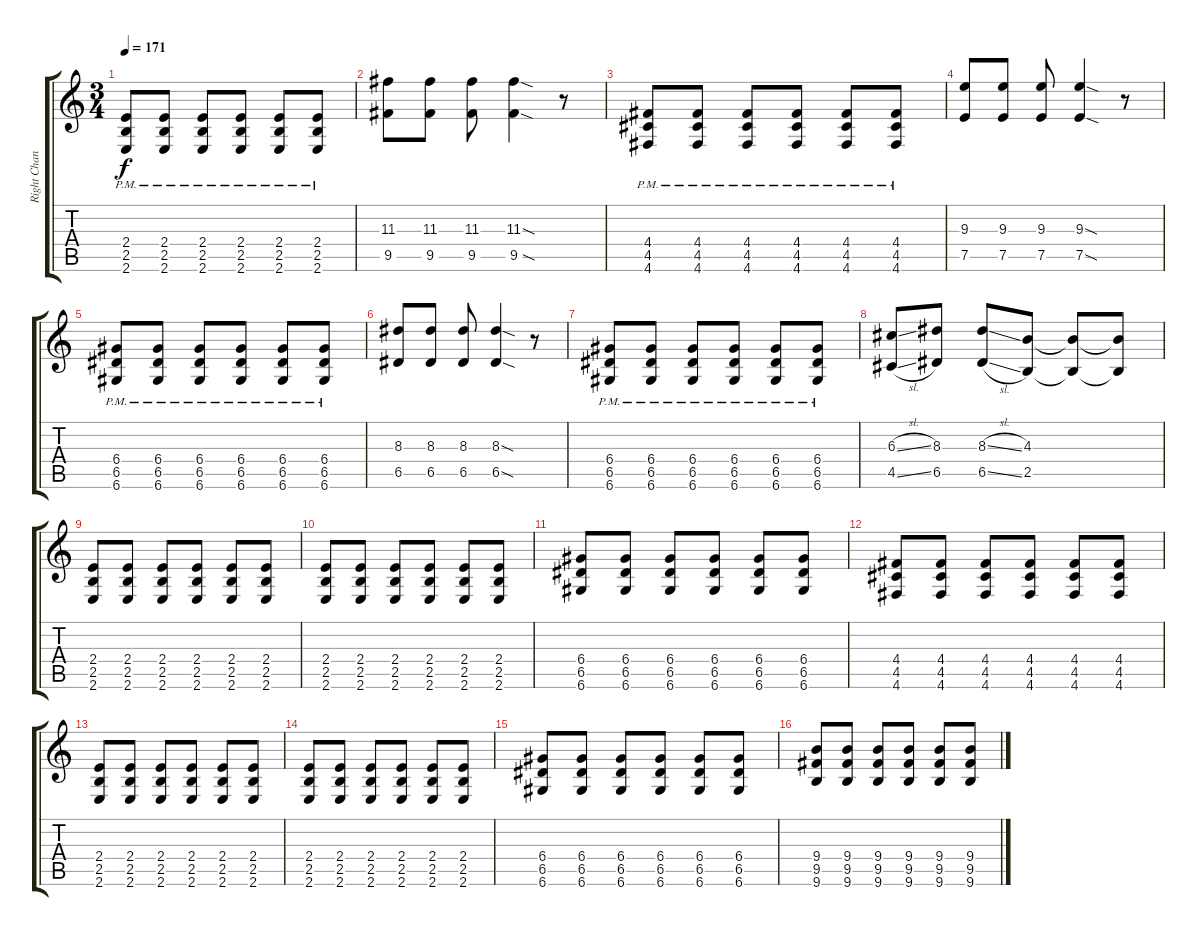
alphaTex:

\track ("Right Channel" "Right Chan") {instrument distortionguitar}
\staff {score tabs}
\tuning (E4 B3 G3 D3 A2 D2) {hide}
\ts (3 4)
\tempo 171
\clef g2
\ks c
(2.4{pm} 2.5{pm} 2.6{pm}).8{dy f} (2.4{pm} 2.5{pm} 2.6{pm}).8 (2.4{pm} 2.5{pm} 2.6{pm}).8 (2.4{pm} 2.5{pm} 2.6{pm}).8 (2.4{pm} 2.5{pm} 2.6{pm}).8 (2.4{pm} 2.5{pm} 2.6{pm}).8 |
(11.3 9.5).8 (11.3 9.5).8 (11.3 9.5).8 (11.3{sod} 9.5{sod}).4 r.8 |
(4.4{pm} 4.5{pm} 4.6{pm}).8 (4.4{pm} 4.5{pm} 4.6{pm}).8 (4.4{pm} 4.5{pm} 4.6{pm}).8 (4.4{pm} 4.5{pm} 4.6{pm}).8 (4.4{pm} 4.5{pm} 4.6{pm}).8 (4.4{pm} 4.5{pm} 4.6{pm}).8 |
(9.3 7.5).8 (9.3 7.5).8 (9.3 7.5).8 (9.3{sod} 7.5{sod}).4 r.8 |
(6.4{pm} 6.5{pm} 6.6{pm}).8 (6.4{pm} 6.5{pm} 6.6{pm}).8 (6.4{pm} 6.5{pm} 6.6{pm}).8 (6.4{pm} 6.5{pm} 6.6{pm}).8 (6.4{pm} 6.5{pm} 6.6{pm}).8 (6.4{pm} 6.5{pm} 6.6{pm}).8 |
(8.3 6.5).8 (8.3 6.5).8 (8.3 6.5).8 (8.3{sod} 6.5{sod}).4 r.8 |
(6.4{pm} 6.5{pm} 6.6{pm}).8 (6.4{pm} 6.5{pm} 6.6{pm}).8 (6.4{pm} 6.5{pm} 6.6{pm}).8 (6.4{pm} 6.5{pm} 6.6{pm}).8 (6.4{pm} 6.5{pm} 6.6{pm}).8 (6.4{pm} 6.5{pm} 6.6{pm}).8 |
(6.3{sl} 4.5{sl}).8 (8.3 6.5).8 (8.3{sl} 6.5{sl}).8 (4.3 2.5).8 (4.3{t} 2.5{t}).8 (4.3{t} 2.5{t}).8 |
(2.4 2.5 2.6).8 (2.4 2.5 2.6).8 (2.4 2.5 2.6).8 (2.4 2.5 2.6).8 (2.4 2.5 2.6).8 (2.4 2.5 2.6).8 |
(2.4 2.5 2.6).8 (2.4 2.5 2.6).8 (2.4 2.5 2.6).8 (2.4 2.5 2.6).8 (2.4 2.5 2.6).8 (2.4 2.5 2.6).8 |
(6.4 6.5 6.6).8 (6.4 6.5 6.6).8 (6.4 6.5 6.6).8 (6.4 6.5 6.6).8 (6.4 6.5 6.6).8 (6.4 6.5 6.6).8 |
(4.4 4.5 4.6).8 (4.4 4.5 4.6).8 (4.4 4.5 4.6).8 (4.4 4.5 4.6).8 (4.4 4.5 4.6).8 (4.4 4.5 4.6).8 |
(2.4 2.5 2.6).8 (2.4 2.5 2.6).8 (2.4 2.5 2.6).8 (2.4 2.5 2.6).8 (2.4 2.5 2.6).8 (2.4 2.5 2.6).8 |
(2.4 2.5 2.6).8 (2.4 2.5 2.6).8 (2.4 2.5 2.6).8 (2.4 2.5 2.6).8 (2.4 2.5 2.6).8 (2.4 2.5 2.6).8 |
(6.4 6.5 6.6).8 (6.4 6.5 6.6).8 (6.4 6.5 6.6).8 (6.4 6.5 6.6).8 (6.4 6.5 6.6).8 (6.4 6.5 6.6).8 |
(9.4 9.5 9.6).8 (9.4 9.5 9.6).8 (9.4 9.5 9.6).8 (9.4 9.5 9.6).8 (9.4 9.5 9.6).8 (9.4 9.5 9.6).8
